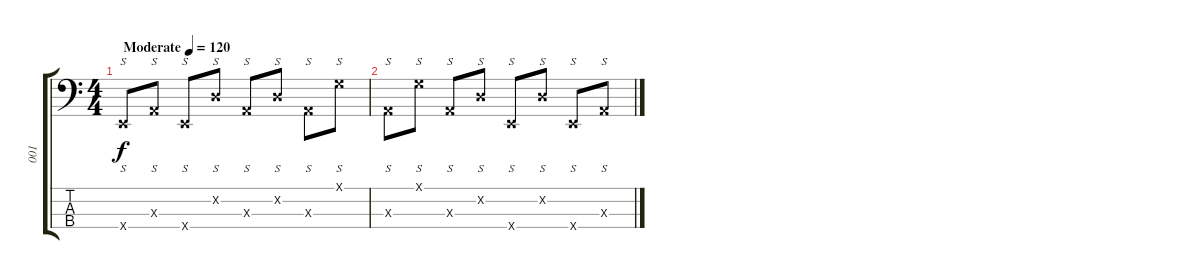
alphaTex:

\track ("001" "001") {instrument slapbass1}
\staff {score tabs}
\tuning (G2 D2 A1 E1) {hide}
\ts (4 4)
\tempo (120 "Moderate")
\clef f4
\ks c
0.4{x}.8{s dy f instrument slapbass1} 0.3{x}.8{s} 0.4{x}.8{s} 0.2{x}.8{s} 0.3{x}.8{s} 0.2{x}.8{s} 0.3{x}.8{s} 0.1{x}.8{s} |
0.3{x}.8{s} 0.1{x}.8{s} 0.3{x}.8{s} 0.2{x}.8{s} 0.4{x}.8{s} 0.2{x}.8{s} 0.4{x}.8{s} 0.3{x}.8{s}
